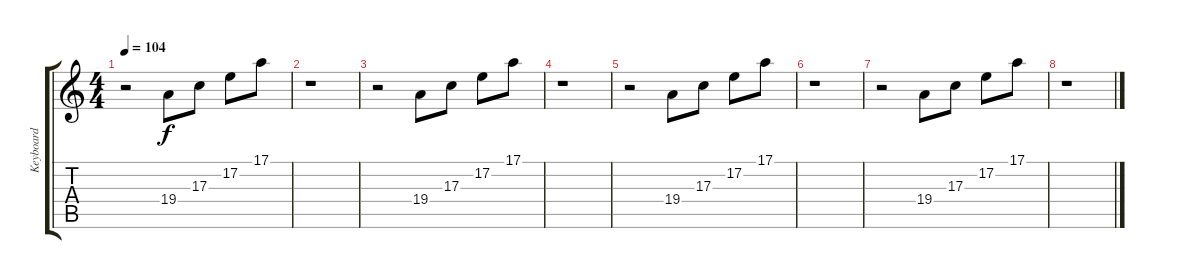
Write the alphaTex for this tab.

\track ("Keyboard" "Keyboard") {instrument fx7echoes}
\staff {score tabs}
\tuning (E4 B3 G3 D3 A2 E2) {hide}
\ts (4 4)
\tempo 104
\clef g2
\ks c
r.2{dy f} 19.4.8 17.3.8 17.2.8 17.1.8 |
r.1 |
r.2 19.4.8 17.3.8 17.2.8 17.1.8 |
r.1{volume 0} |
r.2 19.4.8 17.3.8 17.2.8 17.1.8 |
r.1 |
r.2 19.4.8 17.3.8 17.2.8 17.1.8 |
r.1
